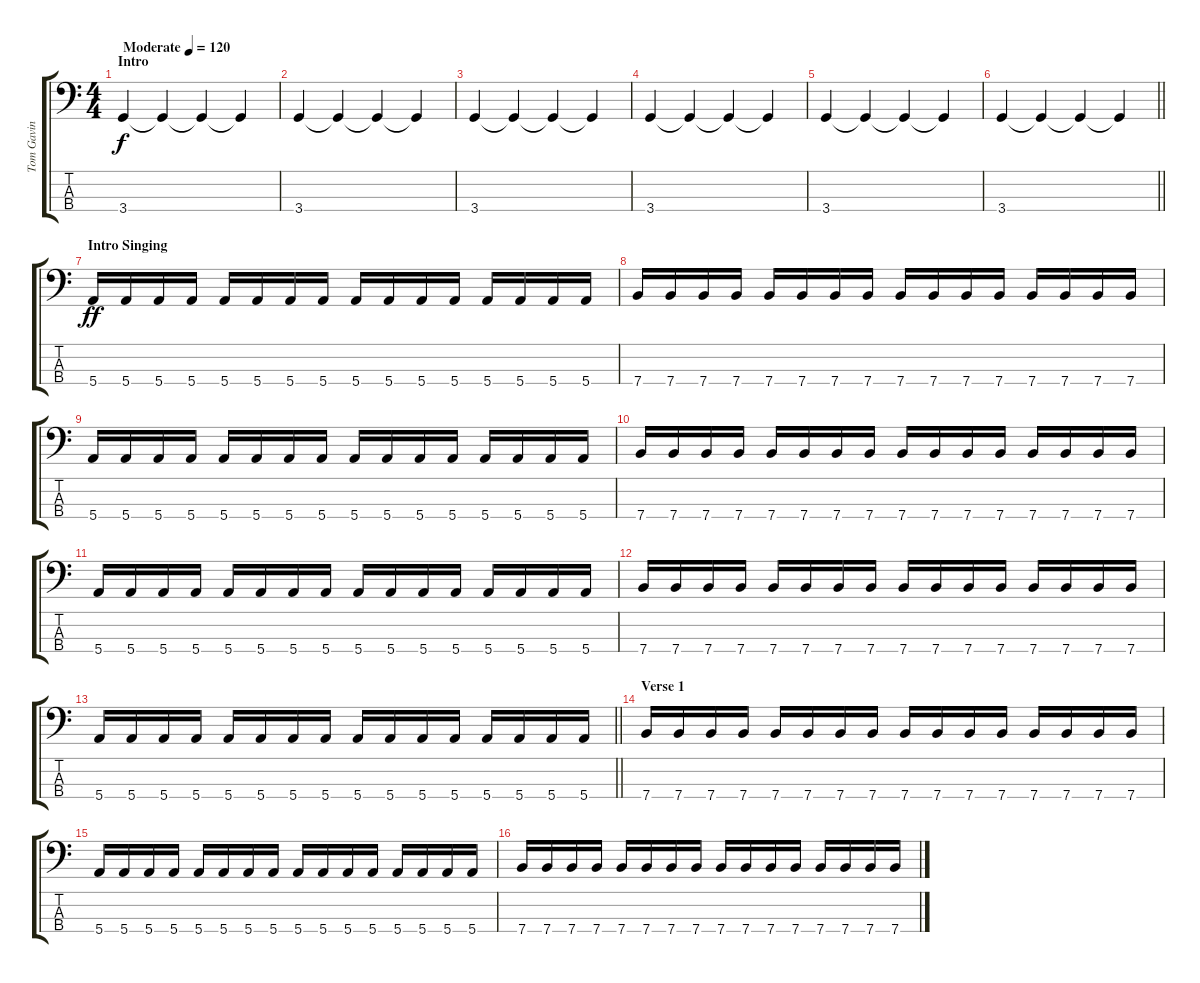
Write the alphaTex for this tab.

\track ("Tom Gavin" "Tom Gavin") {instrument electricbassfinger}
\staff {score tabs}
\tuning (G2 D2 A1 E1) {hide}
\ts (4 4)
\section ("" "Intro")
\tempo (120 "Moderate")
\clef f4
\ks c
3.4.4{dy f instrument electricbassfinger} 3.4{t}.4 3.4{t}.4 3.4{t}.4 |
3.4.4 3.4{t}.4 3.4{t}.4 3.4{t}.4 |
3.4.4 3.4{t}.4 3.4{t}.4 3.4{t}.4 |
3.4.4 3.4{t}.4 3.4{t}.4 3.4{t}.4 |
3.4.4 3.4{t}.4 3.4{t}.4 3.4{t}.4 |
\barLineRight lightlight
3.4.4 3.4{t}.4 3.4{t}.4 3.4{t}.4 |
\section ("" "Intro Singing")
5.4.16{dy ff} 5.4.16 5.4.16 5.4.16 5.4.16 5.4.16 5.4.16 5.4.16 5.4.16 5.4.16 5.4.16 5.4.16 5.4.16 5.4.16 5.4.16 5.4.16 |
7.4.16 7.4.16 7.4.16 7.4.16 7.4.16 7.4.16 7.4.16 7.4.16 7.4.16 7.4.16 7.4.16 7.4.16 7.4.16 7.4.16 7.4.16 7.4.16 |
5.4.16 5.4.16 5.4.16 5.4.16 5.4.16 5.4.16 5.4.16 5.4.16 5.4.16 5.4.16 5.4.16 5.4.16 5.4.16 5.4.16 5.4.16 5.4.16 |
7.4.16 7.4.16 7.4.16 7.4.16 7.4.16 7.4.16 7.4.16 7.4.16 7.4.16 7.4.16 7.4.16 7.4.16 7.4.16 7.4.16 7.4.16 7.4.16 |
5.4.16 5.4.16 5.4.16 5.4.16 5.4.16 5.4.16 5.4.16 5.4.16 5.4.16 5.4.16 5.4.16 5.4.16 5.4.16 5.4.16 5.4.16 5.4.16 |
7.4.16 7.4.16 7.4.16 7.4.16 7.4.16 7.4.16 7.4.16 7.4.16 7.4.16 7.4.16 7.4.16 7.4.16 7.4.16 7.4.16 7.4.16 7.4.16 |
\barLineRight lightlight
5.4.16 5.4.16 5.4.16 5.4.16 5.4.16 5.4.16 5.4.16 5.4.16 5.4.16 5.4.16 5.4.16 5.4.16 5.4.16 5.4.16 5.4.16 5.4.16 |
\section ("" "Verse 1")
7.4.16 7.4.16 7.4.16 7.4.16 7.4.16 7.4.16 7.4.16 7.4.16 7.4.16 7.4.16 7.4.16 7.4.16 7.4.16 7.4.16 7.4.16 7.4.16 |
5.4.16 5.4.16 5.4.16 5.4.16 5.4.16 5.4.16 5.4.16 5.4.16 5.4.16 5.4.16 5.4.16 5.4.16 5.4.16 5.4.16 5.4.16 5.4.16 |
7.4.16 7.4.16 7.4.16 7.4.16 7.4.16 7.4.16 7.4.16 7.4.16 7.4.16 7.4.16 7.4.16 7.4.16 7.4.16 7.4.16 7.4.16 7.4.16
